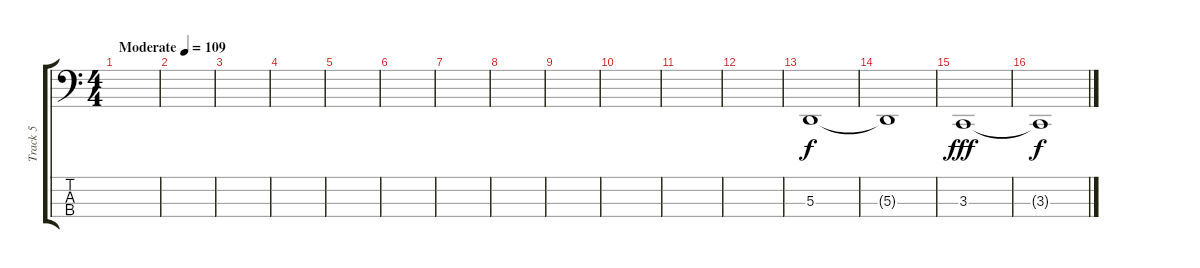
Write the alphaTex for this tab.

\track ("Track 5" "Track 5") {instrument pad8sweep}
\staff {score tabs}
\tuning (G2 D2 A1 E1) {hide}
\ts (4 4)
\tempo (109 "Moderate")
\clef f4
\ks c
|
|
|
|
|
|
|
|
|
|
|
|
5.3.1 |
5.3{t}.1{dy f} |
3.3.1{dy fff} |
3.3{t}.1{dy f}
